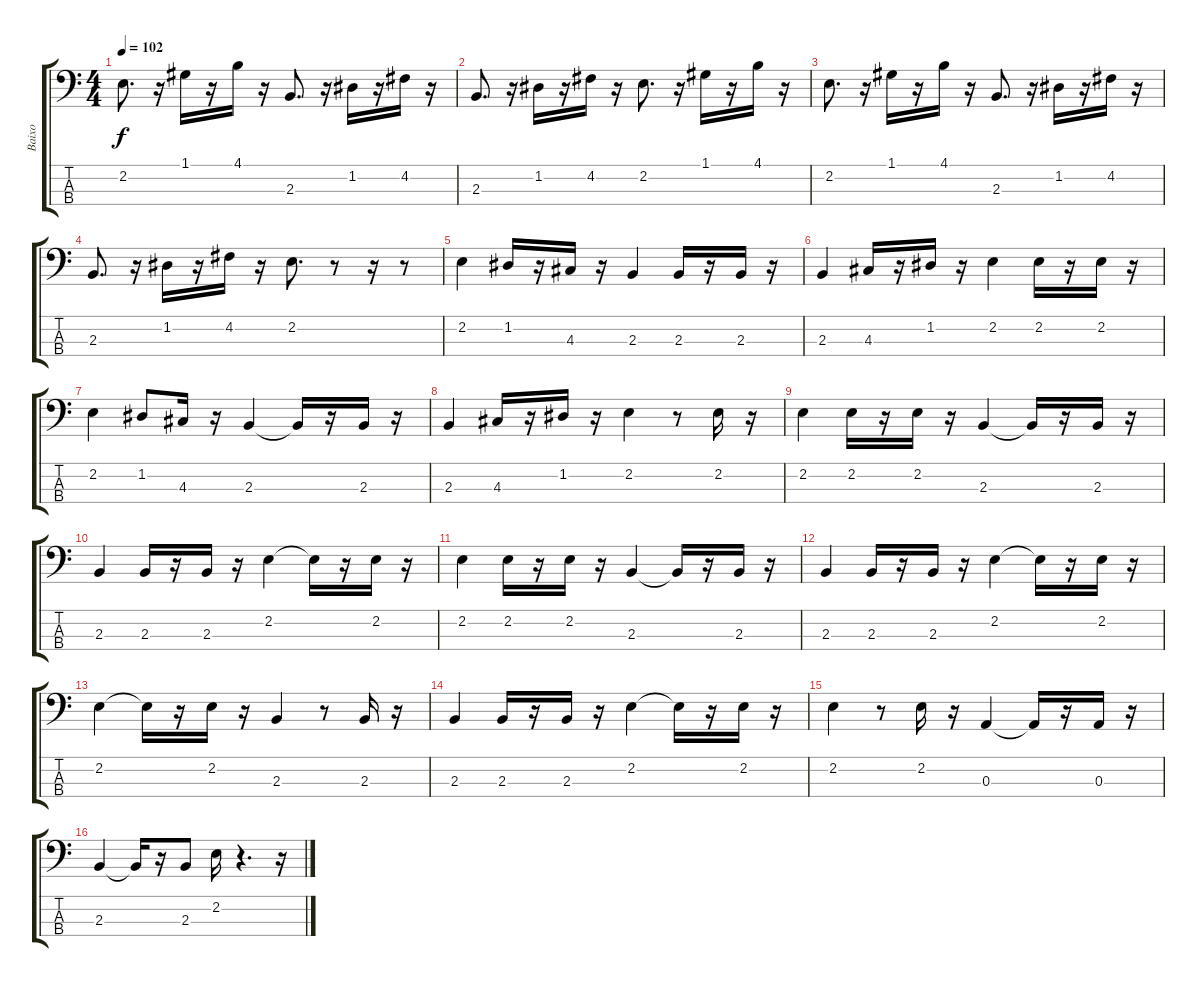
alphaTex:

\track ("Baixo" "Baixo") {instrument electricbassfinger}
\staff {score tabs}
\tuning (G2 D2 A1 E1) {hide}
\ts (4 4)
\tempo 102
\clef f4
\ks c
2.2.8{d dy f instrument electricbassfinger} r.16 1.1.16 r.16 4.1.16 r.16 2.3.8{d} r.16 1.2.16 r.16 4.2.16 r.16 |
2.3.8{d} r.16 1.2.16 r.16 4.2.16 r.16 2.2.8{d} r.16 1.1.16 r.16 4.1.16 r.16 |
2.2.8{d} r.16 1.1.16 r.16 4.1.16 r.16 2.3.8{d} r.16 1.2.16 r.16 4.2.16 r.16 |
2.3.8{d} r.16 1.2.16 r.16 4.2.16 r.16 2.2.8{d} r.8 r.16 r.8 |
2.2.4 1.2.16 r.16 4.3.16 r.16 2.3.4 2.3.16 r.16 2.3.16 r.16 |
2.3.4 4.3.16 r.16 1.2.16 r.16 2.2.4 2.2.16 r.16 2.2.16 r.16 |
2.2.4 1.2.8 4.3.16 r.16 2.3.4 2.3{t}.16 r.16 2.3.16 r.16 |
2.3.4 4.3.16 r.16 1.2.16 r.16 2.2.4 r.8 2.2.16 r.16 |
2.2.4 2.2.16 r.16 2.2.16 r.16 2.3.4 2.3{t}.16 r.16 2.3.16 r.16 |
2.3.4 2.3.16 r.16 2.3.16 r.16 2.2.4 2.2{t}.16 r.16 2.2.16 r.16 |
2.2.4 2.2.16 r.16 2.2.16 r.16 2.3.4 2.3{t}.16 r.16 2.3.16 r.16 |
2.3.4 2.3.16 r.16 2.3.16 r.16 2.2.4 2.2{t}.16 r.16 2.2.16 r.16 |
2.2.4 2.2{t}.16 r.16 2.2.16 r.16 2.3.4 r.8 2.3.16 r.16 |
2.3.4 2.3.16 r.16 2.3.16 r.16 2.2.4 2.2{t}.16 r.16 2.2.16 r.16 |
2.2.4 r.8 2.2.16 r.16 0.3.4 0.3{t}.16 r.16 0.3.16 r.16 |
2.3.4 2.3{t}.16 r.16 2.3.8 2.2.16 r.4{d} r.16
